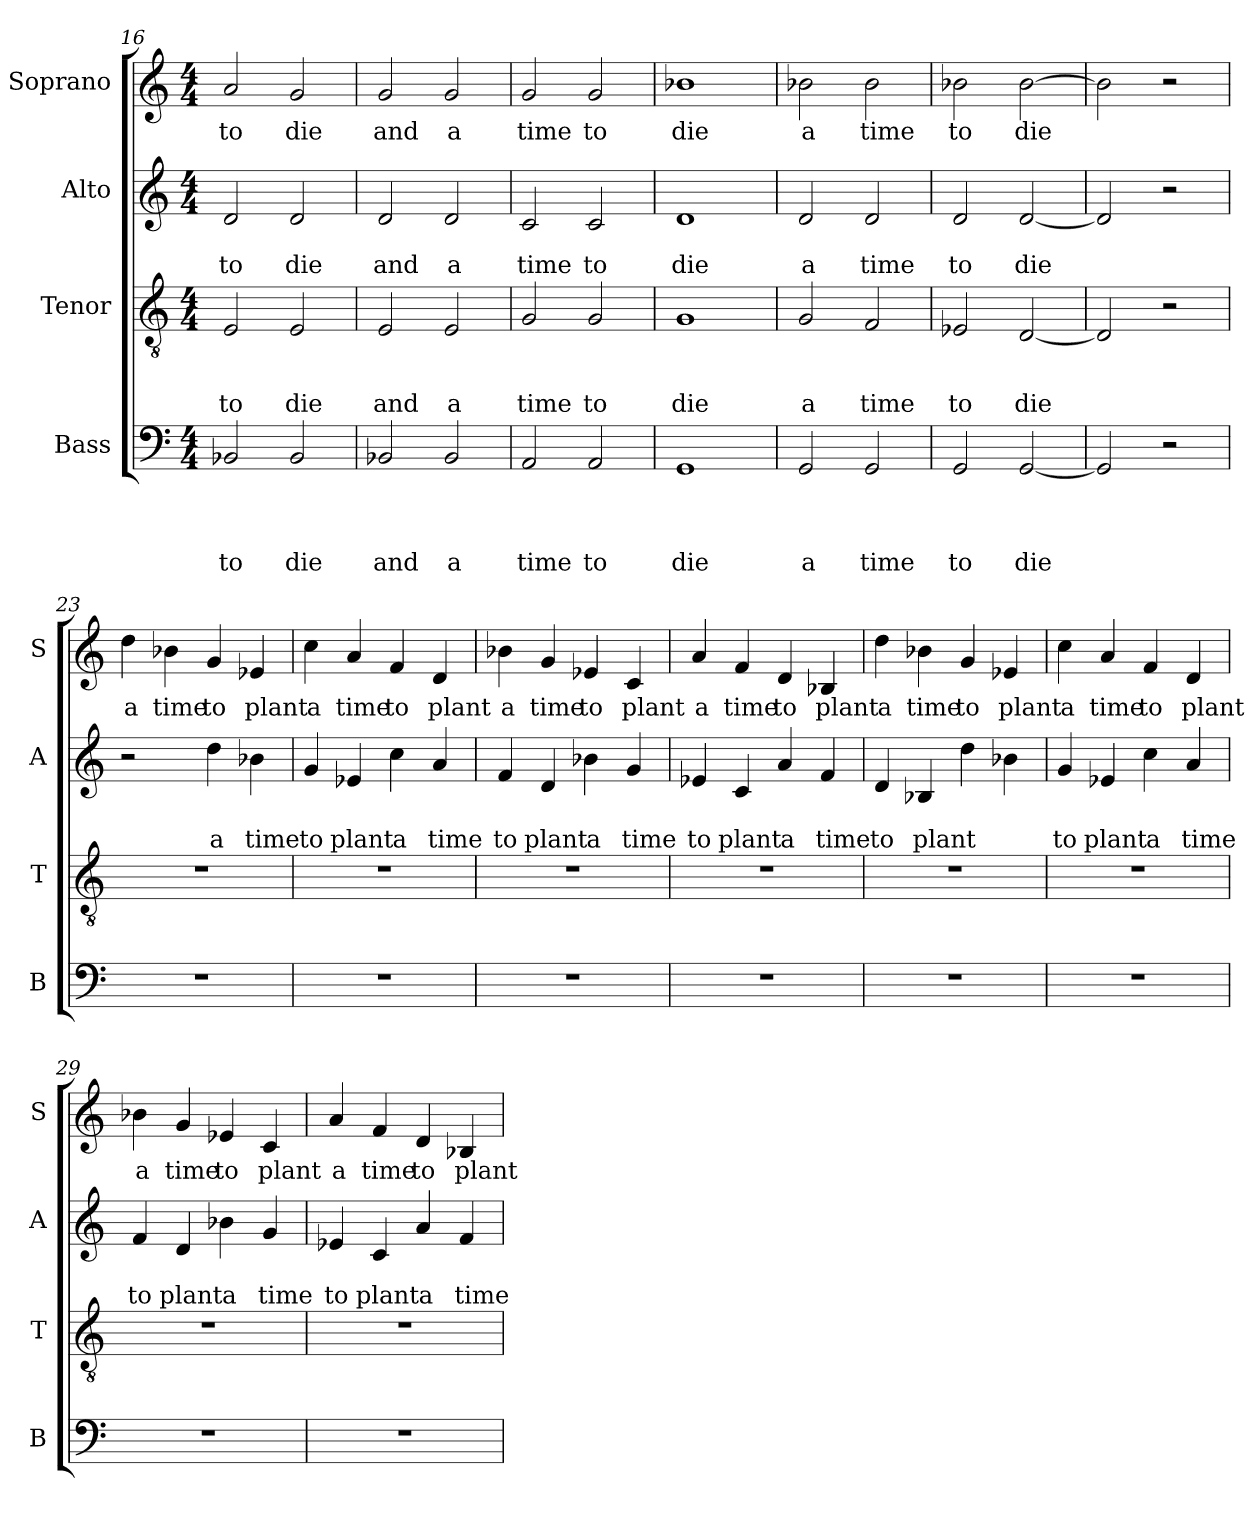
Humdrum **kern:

**kern	**text	**text	**text	**text	**kern	**text	**text	**text	**kern	**text	**text	**kern	**text
*part4	*part4	*part4	*part4	*part4	*part3	*part3	*part3	*part3	*part2	*part2	*part2	*part1	*part1
*staff4	*staff4	*staff4	*staff4	*staff4	*staff3	*staff3	*staff3	*staff3	*staff2	*staff2	*staff2	*staff1	*staff1
*I"Bass	*	*	*	*	*I"Tenor	*	*	*	*I"Alto	*	*	*I"Soprano	*
*I'B	*	*	*	*	*I'T	*	*	*	*I'A	*	*	*I'S	*
*clefF4	*	*	*	*	*clefGv2	*	*	*	*clefG2	*	*	*clefG2	*
*k[]	*	*	*	*	*k[]	*	*	*	*k[]	*	*	*k[]	*
*C:	*	*	*	*	*C:	*	*	*	*C:	*	*	*C:	*
*M4/4	*	*	*	*	*M4/4	*	*	*	*M4/4	*	*	*M4/4	*
=16	=16	=16	=16	=16	=16	=16	=16	=16	=16	=16	=16	=16	=16
!	!	!	!	!LO:LY:b	!	!	!	!LO:LY:b	!	!	!LO:LY:b	!	!LO:LY:b
2BB-X/	.	.	.	to	2E/	.	.	to	2d/	.	to	2a/	to
!	!	!	!	!LO:LY:b	!	!	!	!LO:LY:b	!	!	!LO:LY:b	!	!LO:LY:b
2BB-/	.	.	.	die	2E/	.	.	die	2d/	.	die	2g/	die
=17	=17	=17	=17	=17	=17	=17	=17	=17	=17	=17	=17	=17	=17
!	!	!	!	!LO:LY:b	!	!	!	!LO:LY:b	!	!	!LO:LY:b	!	!LO:LY:b
2BB-X/	.	.	.	and	2E/	.	.	and	2d/	.	and	2g/	and
!	!	!	!	!LO:LY:b	!	!	!	!LO:LY:b	!	!	!LO:LY:b	!	!LO:LY:b
2BB-/	.	.	.	a	2E/	.	.	a	2d/	.	a	2g/	a
!!LO:LB:g=z
=18	=18	=18	=18	=18	=18	=18	=18	=18	=18	=18	=18	=18	=18
!	!	!	!	!LO:LY:b	!	!	!	!LO:LY:b	!	!	!LO:LY:b	!	!LO:LY:b
2AA/	.	.	.	time	2G/	.	.	time	2c/	.	time	2g/	time
!	!	!	!	!LO:LY:b	!	!	!	!LO:LY:b	!	!	!LO:LY:b	!	!LO:LY:b
2AA/	.	.	.	to	2G/	.	.	to	2c/	.	to	2g/	to
=19	=19	=19	=19	=19	=19	=19	=19	=19	=19	=19	=19	=19	=19
!	!	!	!	!LO:LY:b	!	!	!	!LO:LY:b	!	!	!LO:LY:b	!	!LO:LY:b
1GG	.	.	.	die	1G	.	.	die	1d	.	die	1b-X	die
=20	=20	=20	=20	=20	=20	=20	=20	=20	=20	=20	=20	=20	=20
!	!	!	!	!LO:LY:b	!	!	!	!LO:LY:b	!	!	!LO:LY:b	!	!LO:LY:b
2GG/	.	.	.	a	2G/	.	.	a	2d/	.	a	2b-X\	a
!	!	!	!	!LO:LY:b	!	!	!	!LO:LY:b	!	!	!LO:LY:b	!	!LO:LY:b
2GG/	.	.	.	time	2F/	.	.	time	2d/	.	time	2b-\	time
=21	=21	=21	=21	=21	=21	=21	=21	=21	=21	=21	=21	=21	=21
!	!	!	!	!LO:LY:b	!	!	!	!LO:LY:b	!	!	!LO:LY:b	!	!LO:LY:b
2GG/	.	.	.	to	2E-X/	.	.	to	2d/	.	to	2b-X\	to
!	!	!	!	!LO:LY:b	!	!	!	!LO:LY:b	!	!	!LO:LY:b	!	!LO:LY:b
[<2GG/	.	.	.	die	[<2D/	.	.	die	[<2d/	.	die	[>2b-\	die
=22	=22	=22	=22	=22	=22	=22	=22	=22	=22	=22	=22	=22	=22
2GG/]	.	.	.	.	2D/]	.	.	.	2d/]	.	.	2b-\]	.
2r	.	.	.	.	2r	.	.	.	2r	.	.	2r	.
=23	=23	=23	=23	=23	=23	=23	=23	=23	=23	=23	=23	=23	=23
!	!	!	!	!	!	!	!	!	!	!	!	!	!LO:LY:b
1r	.	.	.	.	1r	.	.	.	2r	.	.	4dd\	a
!	!	!	!	!	!	!	!	!	!	!	!	!	!LO:LY:b
.	.	.	.	.	.	.	.	.	.	.	.	4b-X\	time
!	!	!	!	!	!	!	!	!	!	!	!LO:LY:b	!	!LO:LY:b
.	.	.	.	.	.	.	.	.	4dd\	.	a	4g/	to
!	!	!	!	!	!	!	!	!	!	!	!LO:LY:b	!	!LO:LY:b
.	.	.	.	.	.	.	.	.	4b-X\	.	time	4e-X/	plant
!!LO:PB:g=z
=24	=24	=24	=24	=24	=24	=24	=24	=24	=24	=24	=24	=24	=24
!	!	!	!	!	!	!	!	!	!	!	!LO:LY:b	!	!LO:LY:b
1r	.	.	.	.	1r	.	.	.	4g/	.	to	4cc\	a
!	!	!	!	!	!	!	!	!	!	!	!LO:LY:b	!	!LO:LY:b
.	.	.	.	.	.	.	.	.	4e-X/	.	plant	4a/	time
!	!	!	!	!	!	!	!	!	!	!	!LO:LY:b	!	!LO:LY:b
.	.	.	.	.	.	.	.	.	4cc\	.	a	4f/	to
!	!	!	!	!	!	!	!	!	!	!	!LO:LY:b	!	!LO:LY:b
.	.	.	.	.	.	.	.	.	4a/	.	time	4d/	plant
=25	=25	=25	=25	=25	=25	=25	=25	=25	=25	=25	=25	=25	=25
!	!	!	!	!	!	!	!	!	!	!	!LO:LY:b	!	!LO:LY:b
1r	.	.	.	.	1r	.	.	.	4f/	.	to	4b-X\	a
!	!	!	!	!	!	!	!	!	!	!	!LO:LY:b	!	!LO:LY:b
.	.	.	.	.	.	.	.	.	4d/	.	plant	4g/	time
!	!	!	!	!	!	!	!	!	!	!	!LO:LY:b	!	!LO:LY:b
.	.	.	.	.	.	.	.	.	4b-X\	.	a	4e-X/	to
!	!	!	!	!	!	!	!	!	!	!	!LO:LY:b	!	!LO:LY:b
.	.	.	.	.	.	.	.	.	4g/	.	time	4c/	plant
=26	=26	=26	=26	=26	=26	=26	=26	=26	=26	=26	=26	=26	=26
!	!	!	!	!	!	!	!	!	!	!	!LO:LY:b	!	!LO:LY:b
1r	.	.	.	.	1r	.	.	.	4e-X/	.	to	4a/	a
!	!	!	!	!	!	!	!	!	!	!	!LO:LY:b	!	!LO:LY:b
.	.	.	.	.	.	.	.	.	4c/	.	plant	4f/	time
!	!	!	!	!	!	!	!	!	!	!	!LO:LY:b	!	!LO:LY:b
.	.	.	.	.	.	.	.	.	4a/	.	a	4d/	to
!	!	!	!	!	!	!	!	!	!	!	!LO:LY:b	!	!LO:LY:b
.	.	.	.	.	.	.	.	.	4f/	.	time	4B-X/	plant
=27	=27	=27	=27	=27	=27	=27	=27	=27	=27	=27	=27	=27	=27
!	!	!	!	!	!	!	!	!	!	!	!LO:LY:b	!	!LO:LY:b
1r	.	.	.	.	1r	.	.	.	4d/	.	to	4dd\	a
!	!	!	!	!	!	!	!	!	!	!	!LO:LY:b	!	!LO:LY:b
.	.	.	.	.	.	.	.	.	4B-X/	.	plant	4b-X\	time
!	!	!	!	!	!	!	!	!	!	!	!	!	!LO:LY:b
.	.	.	.	.	.	.	.	.	4dd\	.	.	4g/	to
!	!	!	!	!	!	!	!	!	!	!	!	!	!LO:LY:b
.	.	.	.	.	.	.	.	.	4b-X\	.	.	4e-X/	plant
=28	=28	=28	=28	=28	=28	=28	=28	=28	=28	=28	=28	=28	=28
!	!	!	!	!	!	!	!	!	!	!	!LO:LY:b	!	!LO:LY:b
1r	.	.	.	.	1r	.	.	.	4g/	.	to	4cc\	a
!	!	!	!	!	!	!	!	!	!	!	!LO:LY:b	!	!LO:LY:b
.	.	.	.	.	.	.	.	.	4e-X/	.	plant	4a/	time
!	!	!	!	!	!	!	!	!	!	!	!LO:LY:b	!	!LO:LY:b
.	.	.	.	.	.	.	.	.	4cc\	.	a	4f/	to
!	!	!	!	!	!	!	!	!	!	!	!LO:LY:b	!	!LO:LY:b
.	.	.	.	.	.	.	.	.	4a/	.	time	4d/	plant
!!LO:LB:g=z
=29	=29	=29	=29	=29	=29	=29	=29	=29	=29	=29	=29	=29	=29
!	!	!	!	!	!	!	!	!	!	!	!LO:LY:b	!	!LO:LY:b
1r	.	.	.	.	1r	.	.	.	4f/	.	to	4b-X\	a
!	!	!	!	!	!	!	!	!	!	!	!LO:LY:b	!	!LO:LY:b
.	.	.	.	.	.	.	.	.	4d/	.	plant	4g/	time
!	!	!	!	!	!	!	!	!	!	!	!LO:LY:b	!	!LO:LY:b
.	.	.	.	.	.	.	.	.	4b-X\	.	a	4e-X/	to
!	!	!	!	!	!	!	!	!	!	!	!LO:LY:b	!	!LO:LY:b
.	.	.	.	.	.	.	.	.	4g/	.	time	4c/	plant
=30	=30	=30	=30	=30	=30	=30	=30	=30	=30	=30	=30	=30	=30
!	!	!	!	!	!	!	!	!	!	!	!LO:LY:b	!	!LO:LY:b
1r	.	.	.	.	1r	.	.	.	4e-X/	.	to	4a/	a
!	!	!	!	!	!	!	!	!	!	!	!LO:LY:b	!	!LO:LY:b
.	.	.	.	.	.	.	.	.	4c/	.	plant	4f/	time
!	!	!	!	!	!	!	!	!	!	!	!LO:LY:b	!	!LO:LY:b
.	.	.	.	.	.	.	.	.	4a/	.	a	4d/	to
!	!	!	!	!	!	!	!	!	!	!	!LO:LY:b	!	!LO:LY:b
.	.	.	.	.	.	.	.	.	4f/	.	time	4B-X/	plant
=	=	=	=	=	=	=	=	=	=	=	=	=	=
*-	*-	*-	*-	*-	*-	*-	*-	*-	*-	*-	*-	*-	*-
